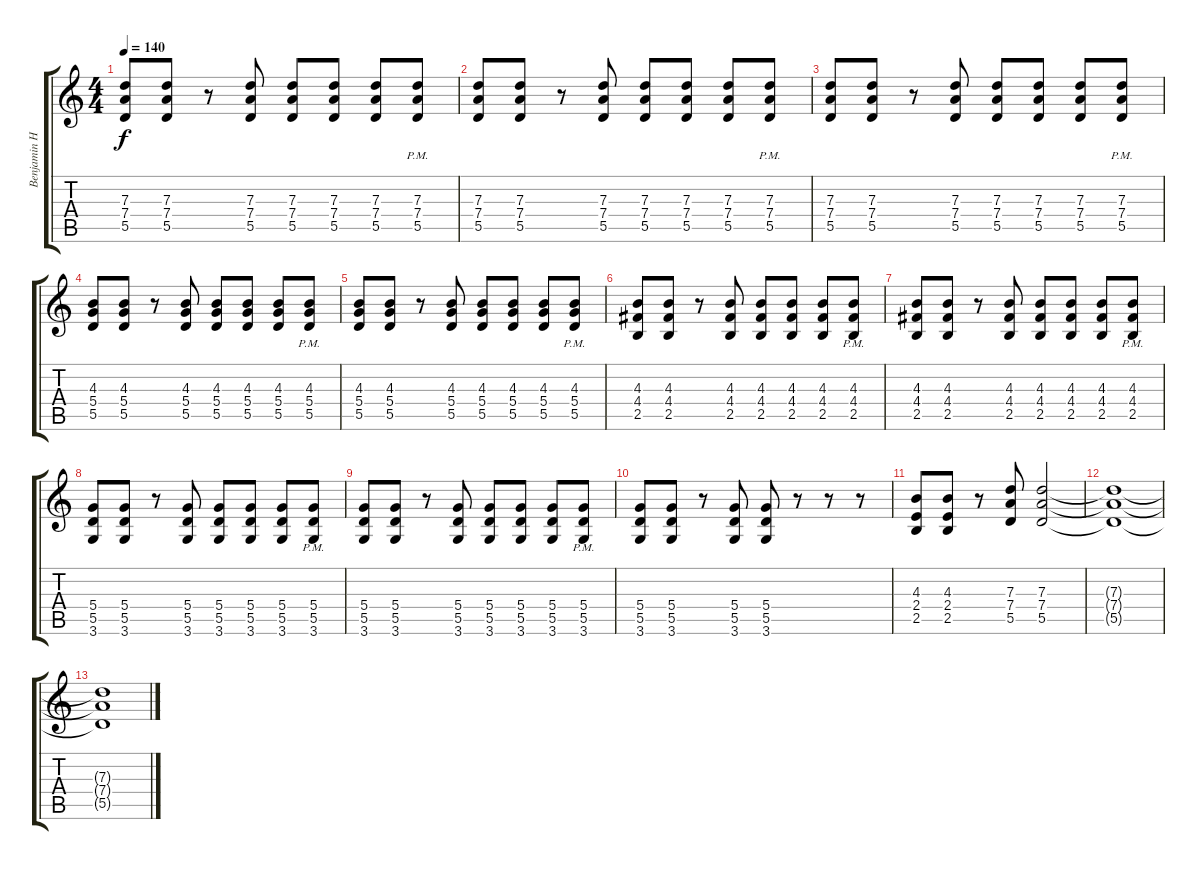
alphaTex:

\track ("Benjamin Harper Guitar 2" "Benjamin H") {instrument overdrivenguitar}
\staff {score tabs}
\tuning (E4 B3 G3 D3 A2 E2) {hide}
\ts (4 4)
\tempo 140
\clef g2
\ks c
(7.3 7.4 5.5).8{dy f} (7.3 7.4 5.5).8 r.8 (7.3 7.4 5.5).8 (7.3 7.4 5.5).8 (7.3 7.4 5.5).8 (7.3 7.4 5.5).8 (7.3{pm} 7.4 5.5{pm}).8 |
(7.3 7.4 5.5).8 (7.3 7.4 5.5).8 r.8 (7.3 7.4 5.5).8 (7.3 7.4 5.5).8 (7.3 7.4 5.5).8 (7.3 7.4 5.5).8 (7.3{pm} 7.4 5.5{pm}).8 |
(7.3 7.4 5.5).8 (7.3 7.4 5.5).8 r.8 (7.3 7.4 5.5).8 (7.3 7.4 5.5).8 (7.3 7.4 5.5).8 (7.3 7.4 5.5).8 (7.3{pm} 7.4 5.5{pm}).8 |
(4.3 5.4 5.5).8 (4.3 5.4 5.5).8 r.8 (4.3 5.4 5.5).8 (4.3 5.4 5.5).8 (4.3 5.4 5.5).8 (4.3 5.4 5.5).8 (4.3 5.4 5.5{pm}).8 |
(4.3 5.4 5.5).8 (4.3 5.4 5.5).8 r.8 (4.3 5.4 5.5).8 (4.3 5.4 5.5).8 (4.3 5.4 5.5).8 (4.3 5.4 5.5).8 (4.3 5.4 5.5{pm}).8 |
(4.3 4.4 2.5).8 (4.3 4.4 2.5).8 r.8 (4.3 4.4 2.5).8 (4.3 4.4 2.5).8 (4.3 4.4 2.5).8 (4.3 4.4 2.5).8 (4.3 4.4 2.5{pm}).8 |
(4.3 4.4 2.5).8 (4.3 4.4 2.5).8 r.8 (4.3 4.4 2.5).8 (4.3 4.4 2.5).8 (4.3 4.4 2.5).8 (4.3 4.4 2.5).8 (4.3 4.4 2.5{pm}).8 |
(5.4 5.5 3.6).8 (5.4 5.5 3.6).8 r.8 (5.4 5.5 3.6).8 (5.4 5.5 3.6).8 (5.4 5.5 3.6).8 (5.4 5.5 3.6).8 (5.4 5.5{pm} 3.6).8 |
(5.4 5.5 3.6).8 (5.4 5.5 3.6).8 r.8 (5.4 5.5 3.6).8 (5.4 5.5 3.6).8 (5.4 5.5 3.6).8 (5.4 5.5 3.6).8 (5.4 5.5{pm} 3.6).8 |
(5.4 5.5 3.6).8 (5.4 5.5 3.6).8 r.8 (5.4 5.5 3.6).8 (5.4 5.5 3.6).8 r.8 r.8 r.8 |
(4.3 2.4 2.5).8 (4.3 2.4 2.5).8 r.8 (7.3 7.4 5.5).8 (7.3 7.4 5.5).2{volume 0} |
(7.3{t} 7.4{t} 5.5{t}).1 |
(7.3{t} 7.4{t} 5.5{t}).1
